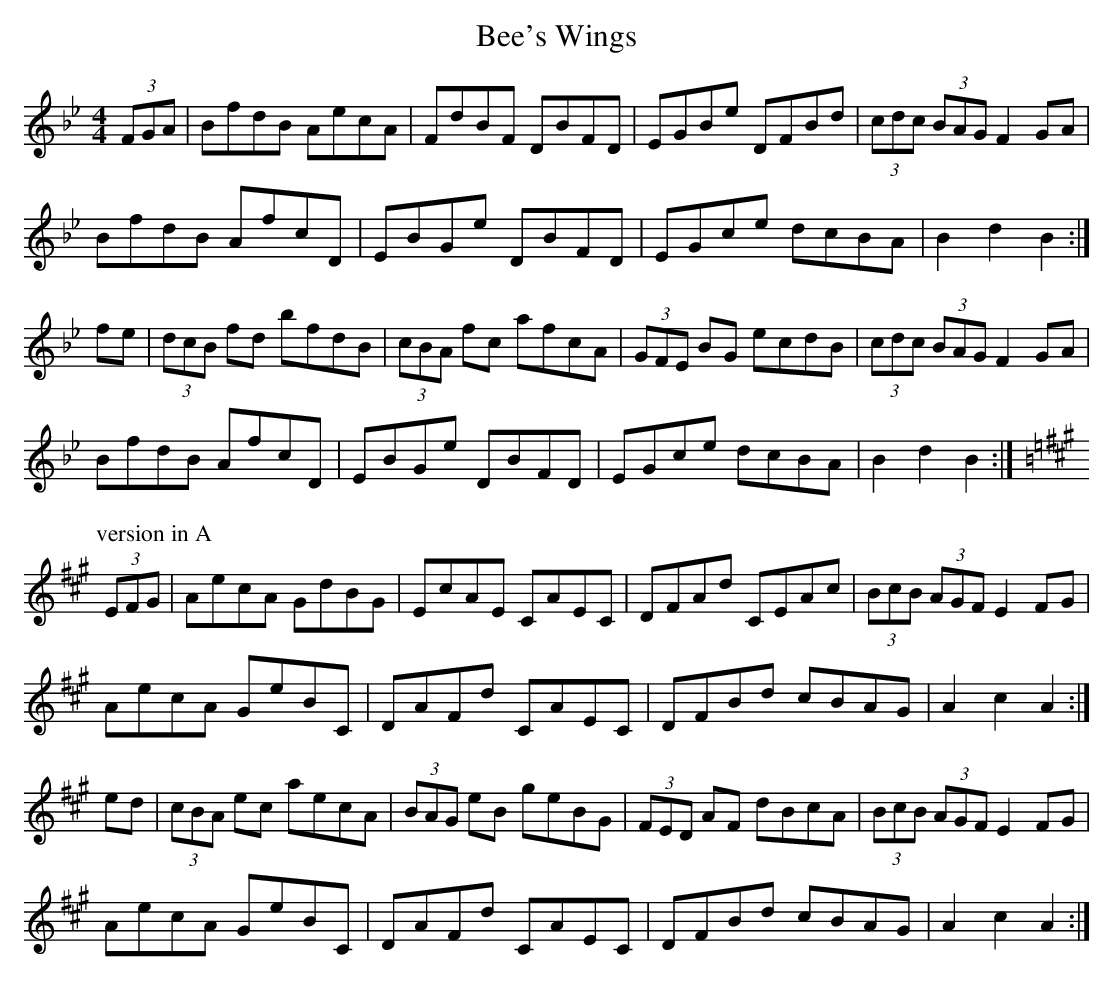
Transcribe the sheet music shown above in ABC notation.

X:1
T: Bee's Wings
M: 4/4
L: 1/8
K: Bb
(3FGA|BfdB AecA|FdBF DBFD|EGBe DFBd|\
(3cdc (3BAG F2 GA |
BfdB AfcD|EBGe DBFD|EGce dcBA|B2 d2 B2 :|
fe|(3dcB fd bfdB|(3cBA fc afcA|(3GFE BG ecdB|\
(3cdc (3BAG F2 GA |
BfdB AfcD|EBGe DBFD|EGce dcBA|B2 d2 B2 :|
P: version in A
K: A
(3EFG|AecA GdBG|EcAE CAEC|DFAd CEAc|\
(3BcB (3AGF E2 FG |
AecA GeBC|DAFd CAEC|DFBd cBAG|A2 c2 A2 :|
ed|(3cBA ec aecA|(3BAG eB geBG|(3FED AF dBcA|\
(3BcB (3AGF E2 FG |
AecA GeBC|DAFd CAEC|DFBd cBAG|A2 c2 A2 :|
